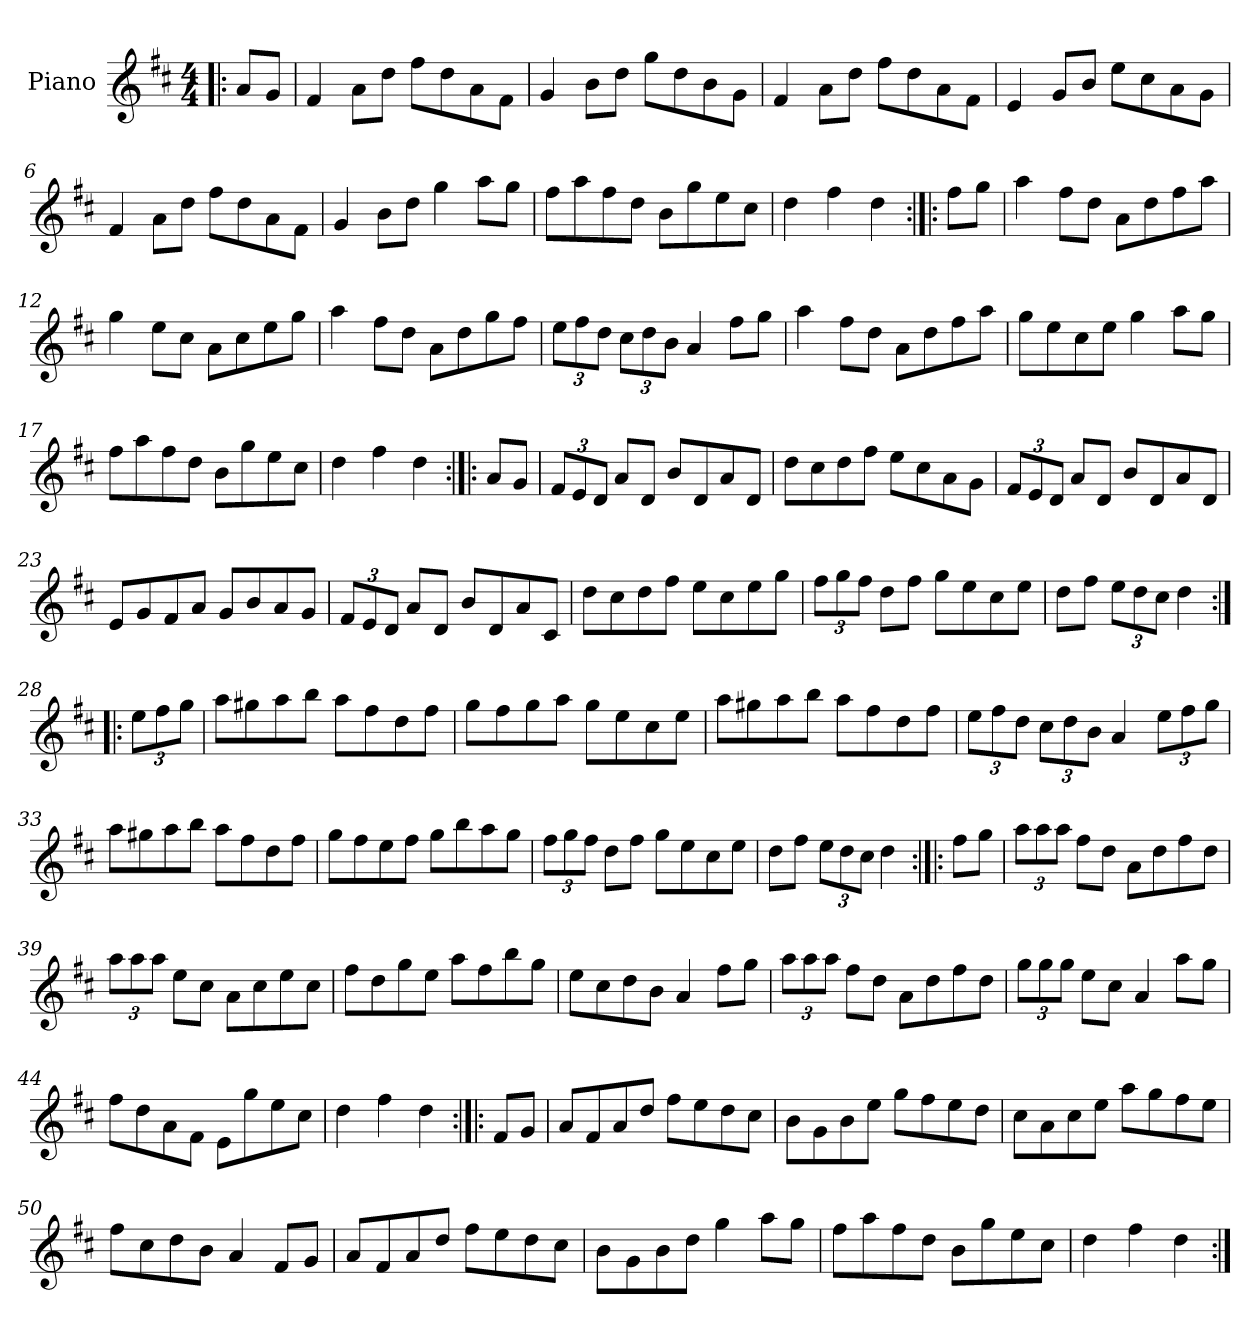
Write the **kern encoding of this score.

**kern
*part1
*staff1
*I"Piano
*I'Pno
*clefG2
*k[f#c#]
*D:
*M4/4
=1!|:
8a/L
8g/J
=2
4f#/
8a\L
8dd\J
8ff#\L
8dd\
8a\
8f#\J
=3
4g/
8b\L
8dd\J
8gg\L
8dd\
8b\
8g\J
=4
4f#/
8a\L
8dd\J
8ff#\L
8dd\
8a\
8f#\J
=5
4e/
8g/L
8b/J
8ee\L
8cc#\
8a\
8g\J
!!LO:LB:g=z
=6
4f#/
8a\L
8dd\J
8ff#\L
8dd\
8a\
8f#\J
=7
4g/
8b\L
8dd\J
4gg\
8aa\L
8gg\J
=8
8ff#\L
8aa\
8ff#\
8dd\J
8b\L
8gg\
8ee\
8cc#\J
=9
4dd\
4ff#\
4dd\
=10:|!|:
8ff#\L
8gg\J
=11
4aa\
8ff#\L
8dd\J
8a\L
8dd\
8ff#\
8aa\J
!!LO:LB:g=z
=12
4gg\
8ee\L
8cc#\J
8a\L
8cc#\
8ee\
8gg\J
=13
4aa\
8ff#\L
8dd\J
8a\L
8dd\
8gg\
8ff#\J
=14
12ee\L
12ff#\
12dd\J
12cc#\L
12dd\
12b\J
4a/
8ff#\L
8gg\J
=15
4aa\
8ff#\L
8dd\J
8a\L
8dd\
8ff#\
8aa\J
!!LO:LB:g=z
=16
8gg\L
8ee\
8cc#\
8ee\J
4gg\
8aa\L
8gg\J
=17
8ff#\L
8aa\
8ff#\
8dd\J
8b\L
8gg\
8ee\
8cc#\J
=18
4dd\
4ff#\
4dd\
=19:|!|:
8a/L
8g/J
=20
12f#/L
12e/
12d/J
8a/L
8d/J
8b/L
8d/
8a/
8d/J
!!LO:LB:g=z
=21
8dd\L
8cc#\
8dd\
8ff#\J
8ee\L
8cc#\
8a\
8g\J
=22
12f#/L
12e/
12d/J
8a/L
8d/J
8b/L
8d/
8a/
8d/J
=23
8e/L
8g/
8f#/
8a/J
8g/L
8b/
8a/
8g/J
=24
12f#/L
12e/
12d/J
8a/L
8d/J
8b/L
8d/
8a/
8c#/J
!!LO:LB:g=z
=25
8dd\L
8cc#\
8dd\
8ff#\J
8ee\L
8cc#\
8ee\
8gg\J
=26
12ff#\L
12gg\
12ff#\J
8dd\L
8ff#\J
8gg\L
8ee\
8cc#\
8ee\J
=27
8dd\L
8ff#\J
12ee\L
12dd\
12cc#\J
4dd\
=28:|!|:
12ee\L
12ff#\
12gg\J
=29
8aa\L
8gg#X\
8aa\
8bb\J
8aa\L
8ff#\
8dd\
8ff#\J
!!LO:LB:g=z
=30
8gg\L
8ff#\
8gg\
8aa\J
8gg\L
8ee\
8cc#\
8ee\J
=31
8aa\L
8gg#X\
8aa\
8bb\J
8aa\L
8ff#\
8dd\
8ff#\J
=32
12ee\L
12ff#\
12dd\J
12cc#\L
12dd\
12b\J
4a/
12ee\L
12ff#\
12gg\J
=33
8aa\L
8gg#X\
8aa\
8bb\J
8aa\L
8ff#\
8dd\
8ff#\J
!!LO:LB:g=z
=34
8gg\L
8ff#\
8ee\
8ff#\J
8gg\L
8bb\
8aa\
8gg\J
=35
12ff#\L
12gg\
12ff#\J
8dd\L
8ff#\J
8gg\L
8ee\
8cc#\
8ee\J
=36
8dd\L
8ff#\J
12ee\L
12dd\
12cc#\J
4dd\
=37:|!|:
8ff#\L
8gg\J
=38
12aa\L
12aa\
12aa\J
8ff#\L
8dd\J
8a\L
8dd\
8ff#\
8dd\J
!!LO:LB:g=z
=39
12aa\L
12aa\
12aa\J
8ee\L
8cc#\J
8a\L
8cc#\
8ee\
8cc#\J
=40
8ff#\L
8dd\
8gg\
8ee\J
8aa\L
8ff#\
8bb\
8gg\J
=41
8ee\L
8cc#\
8dd\
8b\J
4a/
8ff#\L
8gg\J
=42
12aa\L
12aa\
12aa\J
8ff#\L
8dd\J
8a\L
8dd\
8ff#\
8dd\J
!!LO:LB:g=z
=43
12gg\L
12gg\
12gg\J
8ee\L
8cc#\J
4a/
8aa\L
8gg\J
=44
8ff#\L
8dd\
8a\
8f#\J
8e\L
8gg\
8ee\
8cc#\J
=45
4dd\
4ff#\
4dd\
=46:|!|:
8f#/L
8g/J
=47
8a/L
8f#/
8a/
8dd/J
8ff#\L
8ee\
8dd\
8cc#\J
!!LO:LB:g=z
=48
8b\L
8g\
8b\
8ee\J
8gg\L
8ff#\
8ee\
8dd\J
=49
8cc#\L
8a\
8cc#\
8ee\J
8aa\L
8gg\
8ff#\
8ee\J
=50
8ff#\L
8cc#\
8dd\
8b\J
4a/
8f#/L
8g/J
=51
8a/L
8f#/
8a/
8dd/J
8ff#\L
8ee\
8dd\
8cc#\J
!!LO:PB:g=z
=52
8b\L
8g\
8b\
8dd\J
4gg\
8aa\L
8gg\J
=53
8ff#\L
8aa\
8ff#\
8dd\J
8b\L
8gg\
8ee\
8cc#\J
=54
4dd\
4ff#\
4dd\
=:|!
*-
